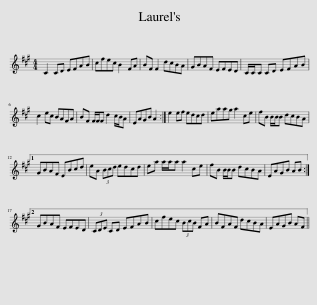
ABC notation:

X:1
L:1/8
M:4/4
I:linebreak $
K:A
V:1 treble
V:1
 C2 CD EFAB | cfec B2 FA | BF F2 dcBA | GBAF EFED | C/C/C CD EFAB |$ %5
 c2 ec BAFA | BF F/F/F d2 c/B/A | EAGB A2 :| e2 ef edcd | eaag a2 ce | %10
 fB B/B/B dcBA |1$ GBAF EBcd | eA (3Bcd edcd | ea a/a/a a2 ce | fB B/B/B dcBA | %15
 EAGB AB :|2$ GBAF EFED | (3CDE CD EFAB | cfec (3BcB FA | BFAF dcBA | %20
 EAGB AF || %21
